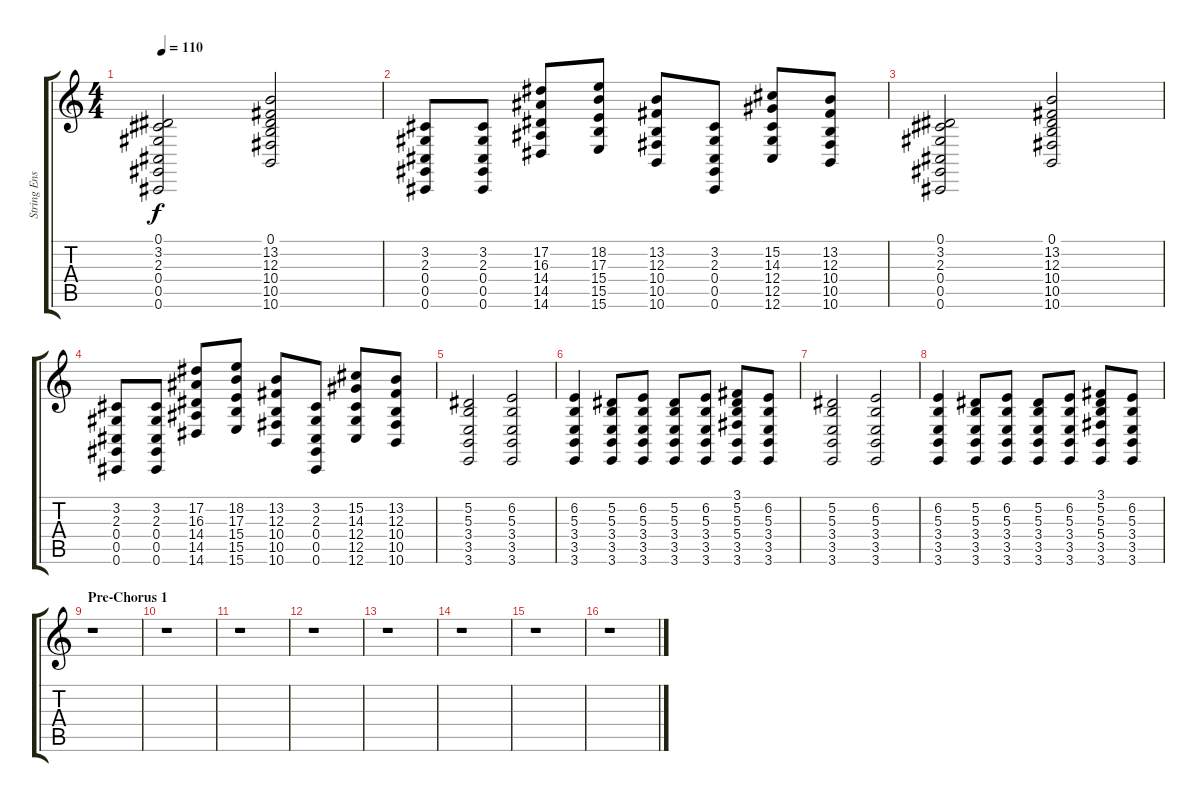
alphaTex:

\track ("String Ensemble 1" "String Ens") {instrument stringensemble1}
\staff {score tabs}
\tuning (Eb4 Bb3 Gb3 Db3 Ab2 Db2) {hide}
\ts (4 4)
\tempo 110
\clef g2
\ks c
(0.1 3.2 2.3 0.4 0.5 0.6).2{dy f volume 15} (0.1 13.2 12.3 10.4 10.5 10.6).2 |
(3.2 2.3 0.4 0.5 0.6).8 (3.2 2.3 0.4 0.5 0.6).8 (17.2 16.3 14.4 14.5 14.6).8 (18.2 17.3 15.4 15.5 15.6).8 (13.2 12.3 10.4 10.5 10.6).8 (3.2 2.3 0.4 0.5 0.6).8 (15.2 14.3 12.4 12.5 12.6).8 (13.2 12.3 10.4 10.5 10.6).8 |
(0.1 3.2 2.3 0.4 0.5 0.6).2 (0.1 13.2 12.3 10.4 10.5 10.6).2 |
(3.2 2.3 0.4 0.5 0.6).8 (3.2 2.3 0.4 0.5 0.6).8 (17.2 16.3 14.4 14.5 14.6).8 (18.2 17.3 15.4 15.5 15.6).8 (13.2 12.3 10.4 10.5 10.6).8 (3.2 2.3 0.4 0.5 0.6).8 (15.2 14.3 12.4 12.5 12.6).8 (13.2 12.3 10.4 10.5 10.6).8 |
(5.2 5.3 3.4 3.5 3.6).2 (6.2 5.3 3.4 3.5 3.6).2 |
(6.2 5.3 3.4 3.5 3.6).4 (5.2 5.3 3.4 3.5 3.6).8 (6.2 5.3 3.4 3.5 3.6).8 (5.2 5.3 3.4 3.5 3.6).8 (6.2 5.3 3.4 3.5 3.6).8 (3.1 5.2 5.3 5.4 3.5 3.6).8 (6.2 5.3 3.4 3.5 3.6).8 |
(5.2 5.3 3.4 3.5 3.6).2 (6.2 5.3 3.4 3.5 3.6).2 |
(6.2 5.3 3.4 3.5 3.6).4 (5.2 5.3 3.4 3.5 3.6).8 (6.2 5.3 3.4 3.5 3.6).8 (5.2 5.3 3.4 3.5 3.6).8 (6.2 5.3 3.4 3.5 3.6).8 (3.1 5.2 5.3 5.4 3.5 3.6).8 (6.2 5.3 3.4 3.5 3.6).8 |
\section ("" "Pre-Chorus 1")
r.1 |
r.1 |
r.1 |
r.1 |
r.1 |
r.1 |
r.1 |
r.1
